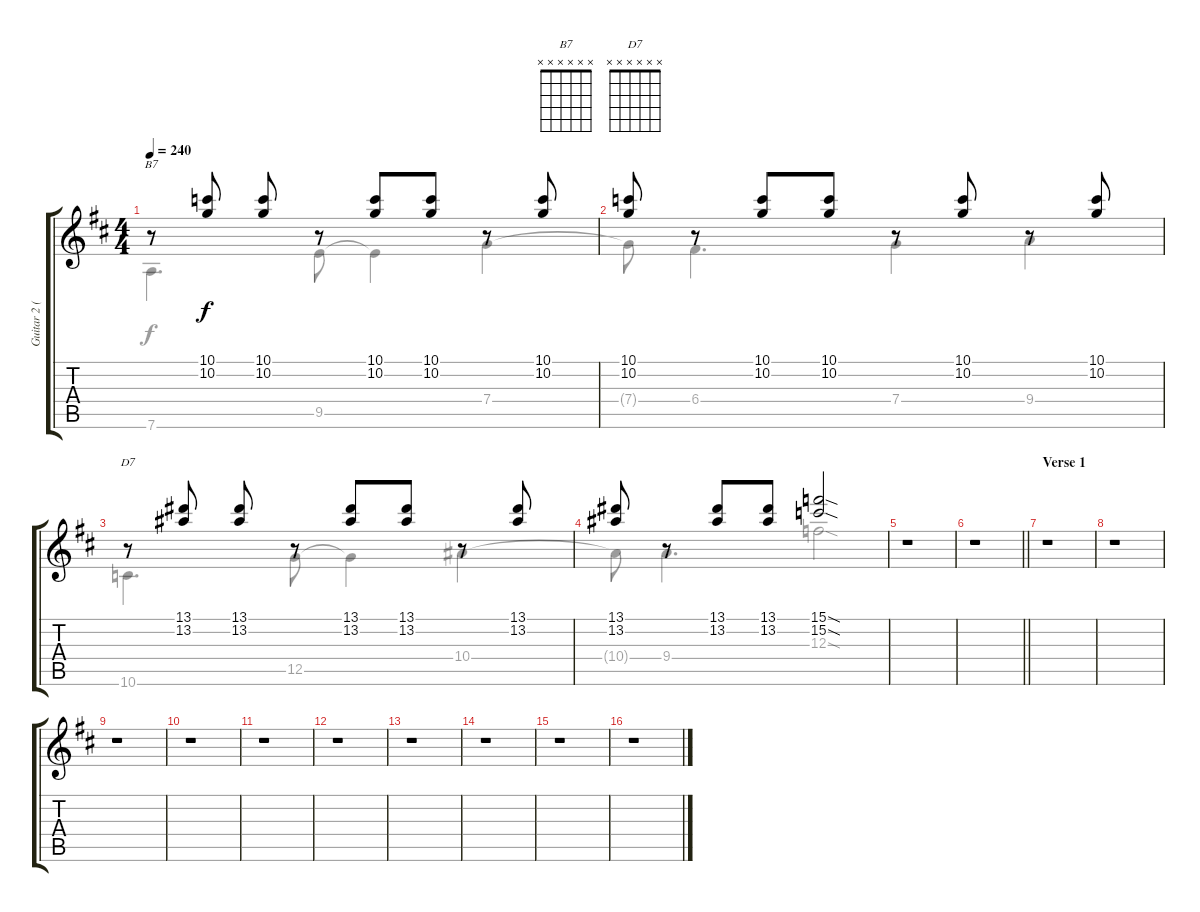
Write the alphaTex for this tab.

\track ("Guitar 2 (Lead)" "Guitar 2 (") {instrument overdrivenguitar}
\staff {score tabs}
\tuning (D4 A3 F3 C3 G2 D2) {hide}
\chord ("B7" x x x x x x)
\chord ("D7" x x x x x x)
\voice
\ts (4 4)
\tempo 240
\clef g2
\ks d
r.8{ch "B7" dy f} (10.1 10.2).8 (10.1 10.2).8 r.8 (10.1 10.2).8 (10.1 10.2).8 r.8 (10.1 10.2).8 |
(10.1 10.2).8 r.8 (10.1 10.2).8 (10.1 10.2).8 r.8 (10.1 10.2).8 r.8 (10.1 10.2).8 |
r.8{ch "D7"} (13.1 13.2).8 (13.1 13.2).8 r.8 (13.1 13.2).8 (13.1 13.2).8 r.8 (13.1 13.2).8 |
(13.1 13.2).8 r.8 (13.1 13.2).8 (13.1 13.2).8 (15.1{sod} 15.2{sod}).2 |
r.1 |
\barLineRight lightlight
r.1 |
\section ("" "Verse 1")
r.1 |
r.1 |
r.1 |
r.1 |
r.1 |
r.1 |
r.1 |
r.1 |
r.1 |
r.1
\voice
\clef g2
\ottava regular
\simile none
\ks d
7.6.4{d dy f} 9.5.8 9.5{t}.4 7.4.4 |
7.4{t}.8 6.4.4{d} 7.4.4 9.4.4 |
10.6.4{d} 12.5.8 12.5{t}.4 10.4.4 |
10.4{t}.8 9.4.4{d} 12.3{sod}.2 |
|
\barLineRight lightlight
|
|
|
|
|
|
|
|
|
|
